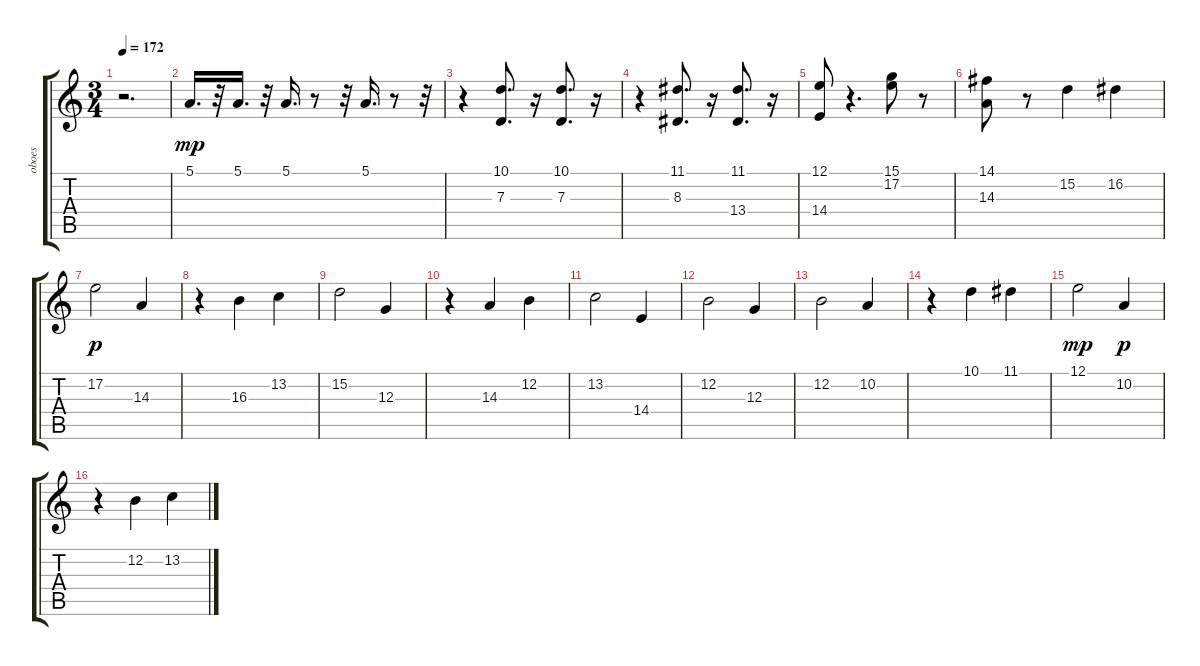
\track ("oboes" "oboes") {instrument oboe}
\staff {score tabs}
\tuning (E4 B3 G3 D3 A2 E2) {hide}
\ts (3 4)
\tempo 172
\clef g2
\ks c
r.2{d dy mp} |
5.1.16{d} r.32 5.1.16{d} r.32 5.1.16{d} r.8 r.32 5.1.16{d} r.8 r.32 |
r.4 (10.1 7.3).8{d} r.16 (10.1 7.3).8{d} r.16 |
r.4 (11.1 8.3).8{d} r.16 (11.1 13.4).8{d} r.16 |
(12.1 14.4).8 r.4{d} (15.1 17.2).8 r.8 |
(14.1 14.3).8 r.8 15.2.4 16.2.4 |
17.2.2{dy p} 14.3.4 |
r.4 16.3.4 13.2.4 |
15.2.2 12.3.4 |
r.4 14.3.4 12.2.4 |
13.2.2 14.4.4 |
12.2.2 12.3.4 |
12.2.2 10.2.4 |
r.4 10.1.4 11.1.4 |
12.1.2{dy mp} 10.2.4{dy p} |
r.4 12.2.4 13.2.4
